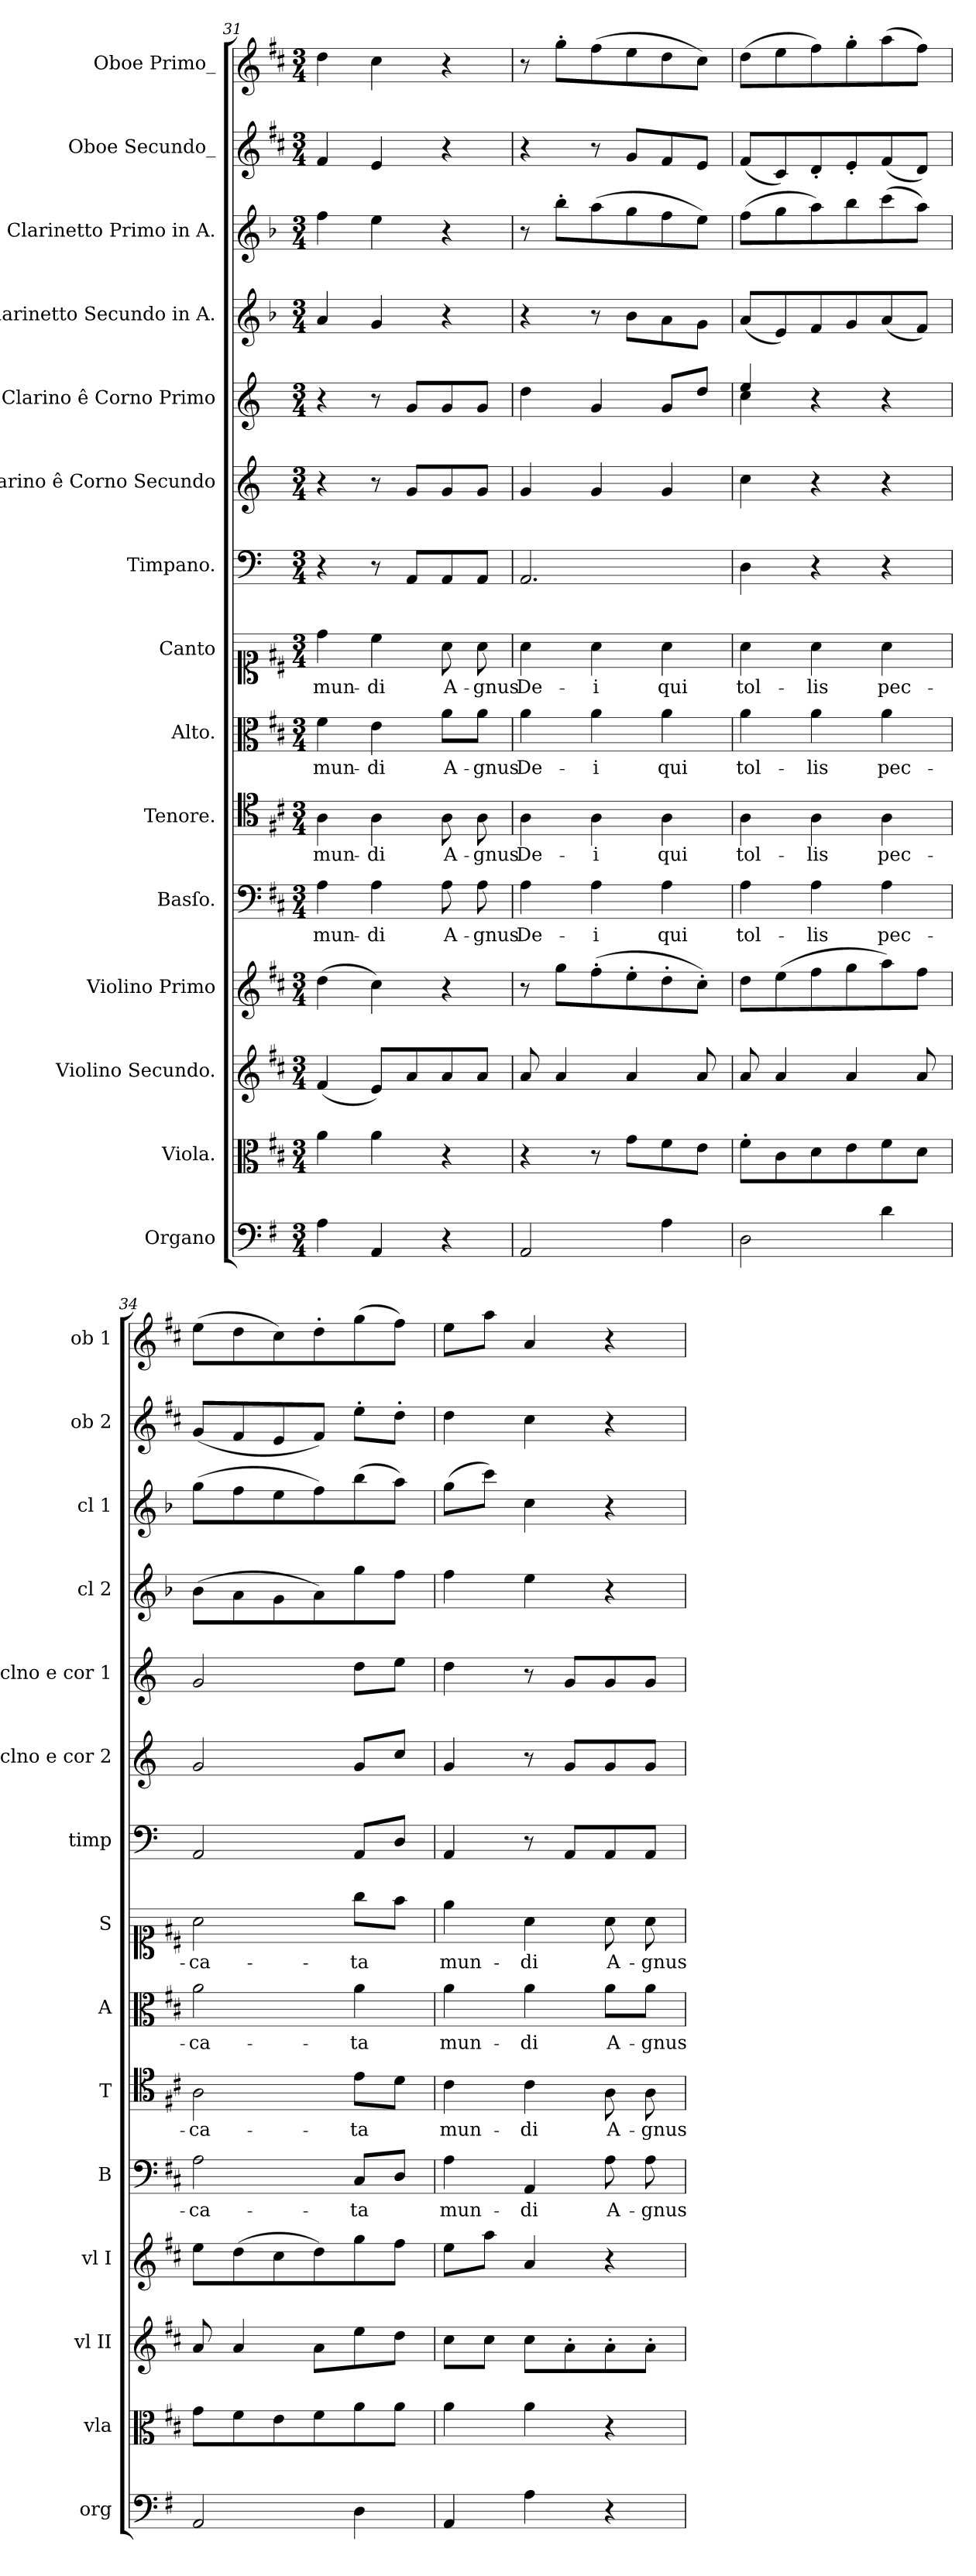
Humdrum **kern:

**kern	**kern	**kern	**dynam	**kern	**kern	**text	**dynam	**kern	**text	**dynam	**kern	**text	**kern	**text	**dynam	**kern	**dynam	**kern	**dynam	**kern	**dynam	**kern	**kern	**kern	**kern
*part15	*part14	*part13	*part13	*part12	*part11	*part11	*part11	*part10	*part10	*part10	*part9	*part9	*part8	*part8	*part8	*part7	*part7	*part6	*part6	*part5	*part5	*part4	*part3	*part2	*part1
*staff15	*staff14	*staff13	*staff13	*staff12	*staff11	*staff11	*staff11	*staff10	*staff10	*staff10	*staff9	*staff9	*staff8	*staff8	*staff8	*staff7	*staff7	*staff6	*staff6	*staff5	*staff5	*staff4	*staff3	*staff2	*staff1
*I"Organo	*I"Viola.	*I"Violino Secundo.	*	*I"Violino Primo	*I"Basſo.	*	*	*I"Tenore.	*	*	*I"Alto.	*	*I"Canto	*	*	*I"Timpano.	*	*I"Clarino ê Corno Secundo	*	*I"Clarino ê Corno Primo	*	*I"Clarinetto Secundo in A.	*I"Clarinetto Primo in A.	*I"Oboe Secundo_	*I"Oboe Primo_
*I'org	*I'vla	*I'vl II	*	*I'vl I	*I'B	*	*	*I'T	*	*	*I'A	*	*I'S	*	*	*I'timp	*	*I'clno e cor 2	*	*I'clno e cor 1	*	*I'cl 2	*I'cl 1	*I'ob 2	*I'ob 1
*clefF4	*clefC3	*clefG2	*	*clefG2	*clefF4	*	*	*clefC4	*	*	*clefC3	*	*clefC1	*	*	*clefF4	*	*clefG2	*	*clefG2	*	*clefG2	*clefG2	*clefG2	*clefG2
*	*	*	*	*	*	*	*	*	*	*	*	*	*	*	*	*	*	*ITrd6c10	*	*ITrd6c10	*	*ITrd2c3	*ITrd2c3	*	*
*k[f#]	*k[f#c#]	*k[f#c#]	*	*k[f#c#]	*k[f#c#]	*	*	*k[f#c#]	*	*	*k[f#c#]	*	*k[f#c#]	*	*	*k[]	*	*k[f#c#]	*	*k[f#c#]	*	*k[f#c#]	*k[f#c#]	*k[f#c#]	*k[f#c#]
*	*	*	*	*	*	*	*	*	*	*	*	*	*D:	*	*	*	*	*	*	*	*	*D:	*D:	*D:	*D:
*M3/4	*M3/4	*M3/4	*	*M3/4	*M3/4	*	*	*M3/4	*	*	*M3/4	*	*M3/4	*	*	*M3/4	*	*M3/4	*	*M3/4	*	*M3/4	*M3/4	*M3/4	*M3/4
=31	=31	=31	=31	=31	=31	=31	=31	=31	=31	=31	=31	=31	=31	=31	=31	=31	=31	=31	=31	=31	=31	=31	=31	=31	=31
!	!	!	!	!	!	!	!LO:DY:a	!	!	!LO:DY:a	!	!	!	!	!	!	!	!	!	!	!	!	!	!	!
4A\	4a\	(4f#/	.	(4dd\	4A\	mun-	forto	4A\	mun-	forto	4f#\	mun-	4dd\	mun-	.	4r	.	4r	.	4r	.	4f#/	4dd\	4f#/	4dd\
4AA/	4a\	8e/L)	.	4cc#\)	4A\	-di	.	4A\	-di	.	4e\	-di	4cc#\	-di	.	8r	.	8r	.	8r	.	4e/	4cc#\	4e/	4cc#\
.	.	8a/	.	.	.	.	.	.	.	.	.	.	.	.	.	8AA/L	.	8A/L	.	8A/L	.	.	.	.	.
4r	4r	8a/	.	4r	8A\	A-	.	8A\	A-	.	8a\L	A-	8a\	A-	.	8AA/	.	8A/	.	8A/	.	4r	4r	4r	4r
.	.	8a/J	.	.	8A\	-gnus	.	8A\	-gnus	.	8a\J	-gnus	8a\	-gnus	.	8AA/J	.	8A/J	.	8A/J	.	.	.	.	.
=32	=32	=32	=32	=32	=32	=32	=32	=32	=32	=32	=32	=32	=32	=32	=32	=32	=32	=32	=32	=32	=32	=32	=32	=32	=32
2AA/	4r	8a/	.	8r	4A\	De-	.	4A\	De-	.	4a\	De-	4a\	De-	.	2.AA/	.	4A/	.	4e\	.	4r	8r	4r	8r
.	.	4a/	.	8gg\L	.	.	.	.	.	.	.	.	.	.	.	.	.	.	.	.	.	.	8gg'\L	.	8gg'\L
.	8r	.	.	(8ff#'\	4A\	-i	.	4A\	-i	.	4a\	-i	4a\	-i	.	.	.	4A/	.	4A/	.	8r	(8ff#\	8r	(8ff#\
.	8g\L	4a/	.	8ee'\	.	.	.	.	.	.	.	.	.	.	.	.	.	.	.	.	.	8g\L	8ee\	8g/L	8ee\
4A\	8f#\	.	.	8dd'\	4A\	qui	.	4A\	qui	.	4a\	qui	4a\	qui	.	.	.	4A/	.	8A/L	.	8f#\	8dd\	8f#/	8dd\
.	8e\J	8a/	.	8cc#'\J)	.	.	.	.	.	.	.	.	.	.	.	.	.	.	.	8e\J	.	8e\J	8cc#\J)	8e/J	8cc#\J)
=33	=33	=33	=33	=33	=33	=33	=33	=33	=33	=33	=33	=33	=33	=33	=33	=33	=33	=33	=33	=33	=33	=33	=33	=33	=33
*	*	*	*	*	*	*	*	*	*	*	*	*	*	*	*	*	*	*	*	*^	*	*	*	*	*
2D\	8f#'\L	8a/	.	8dd\L	4A\	tol-	.	4A\	tol-	.	4a\	tol-	4a\	tol-	.	4D\	.	4d\	.	4f#/	4d\	.	(8f#/L	(8dd\L	(8f#/L	(8dd\L
.	8c#\	4a/	.	(8ee\	.	.	.	.	.	.	.	.	.	.	.	.	.	.	.	.	.	.	8c#/)	8ee\	8c#/)	8ee\
.	8d\	.	.	8ff#\	4A\	-lis	.	4A\	-lis	.	4a\	-lis	4a\	-lis	.	4r	.	4r	.	4r	4ryy	.	8d/	8ff#\)	8d'/	8ff#\)
.	8e\	4a/	.	8gg\	.	.	.	.	.	.	.	.	.	.	.	.	.	.	.	.	.	.	8e/	8gg\	8e'/	8gg'\
4d\	8f#\	.	.	8aa\)	4A\	pec-	.	4A\	pec-	.	4a\	pec-	4a\	pec-	.	4r	.	4r	.	4r	4ryy	.	(8f#/	(8aa\	(8f#/	(8aa\
.	8d\J	8a/	.	8ff#\J	.	.	.	.	.	.	.	.	.	.	.	.	.	.	.	.	.	.	8d/J)	8ff#\J)	8d/J)	8ff#\J)
*	*	*	*	*	*	*	*	*	*	*	*	*	*	*	*	*	*	*	*	*v	*v	*	*	*	*	*
=34	=34	=34	=34	=34	=34	=34	=34	=34	=34	=34	=34	=34	=34	=34	=34	=34	=34	=34	=34	=34	=34	=34	=34	=34	=34
2AA/	8g\L	8a/	.	8ee\L	2A\	-ca-	.	2A\	-ca-	.	2a\	-ca-	2a\	-ca-	.	2AA/	.	2A/	.	2A/	.	(8g\L	(8ee\L	(8g/L	(8ee\L
.	8f#\	4a/	.	(8dd\	.	.	.	.	.	.	.	.	.	.	.	.	.	.	.	.	.	8f#\	8dd\	8f#/	8dd\
.	8e\	.	.	8cc#\	.	.	.	.	.	.	.	.	.	.	.	.	.	.	.	.	.	8e\	8cc#\	8e/	8cc#\)
.	8f#\	8a/L	.	8dd\)	.	.	.	.	.	.	.	.	.	.	.	.	.	.	.	.	.	8f#\)	8dd\)	8f#/J)	8dd'\
4D\	8a\	8ee\	.	8gg\	8C#/L	-ta	.	8e\L	-ta	.	4a\	-ta	8gg\L	-ta	.	8AA/L	.	8A/L	.	8e\L	.	8ee\	(8gg\	8ee'\L	(8gg\
.	8a\J	8dd\J	.	8ff#\J	8D/J	.	.	8d\J	.	.	.	.	8ff#\J	.	.	8D/J	.	8d\J	.	8f#\J	.	8dd\J	8ff#\J)	8dd'\J	8ff#\J)
=35	=35	=35	=35	=35	=35	=35	=35	=35	=35	=35	=35	=35	=35	=35	=35	=35	=35	=35	=35	=35	=35	=35	=35	=35	=35
4AA/	4a\	8cc#\L	.	8ee\L	4A\	mun-	.	4c#\	mun-	.	4a\	mun-	4ee\	mun-	.	4AA/	.	4A/	.	4e\	.	4dd\	(8ee\L	4dd\	8ee\L
.	.	8cc#\J	.	8aa\J	.	.	.	.	.	.	.	.	.	.	.	.	.	.	.	.	.	.	8aa\J)	.	8aa\J
!	!	!	!	!	!	!	!	!	!	!	!	!	!	!	!	!	!LO:DY:b	!	!	!	!	!	!	!	!
4A\	4a\	8cc#\L	.	4a/	4AA/	-di	.	4c#\	-di	.	4a\	-di	4a\	-di	.	8r	piano	8r	.	8r	.	4cc#\	4a\	4cc#\	4a/
!	!	!	!LO:DY:b	!	!	!	!	!	!	!	!	!	!	!	!	!	!	!	!LO:DY:b	!	!LO:DY:b	!	!	!	!
.	.	8a'\	piano	.	.	.	.	.	.	.	.	.	.	.	.	8AA/L	.	8A/L	pia	8A/L	piano	.	.	.	.
!	!	!	!	!	!	!	!LO:DY:a	!	!	!LO:DY:a	!	!	!	!	!LO:DY:a	!	!	!	!	!	!	!	!	!	!
4r	4r	8a'\	.	4r	8A\	A-	piano	8A\	A-	pia	8a\L	A-	8a\	A-	pia	8AA/	.	8A/	.	8A/	.	4r	4r	4r	4r
.	.	8a'\J	.	.	8A\	-gnus	.	8A\	-gnus	.	8a\J	-gnus	8a\	-gnus	.	8AA/J	.	8A/J	.	8A/J	.	.	.	.	.
=	=	=	=	=	=	=	=	=	=	=	=	=	=	=	=	=	=	=	=	=	=	=	=	=	=
*-	*-	*-	*-	*-	*-	*-	*-	*-	*-	*-	*-	*-	*-	*-	*-	*-	*-	*-	*-	*-	*-	*-	*-	*-	*-
